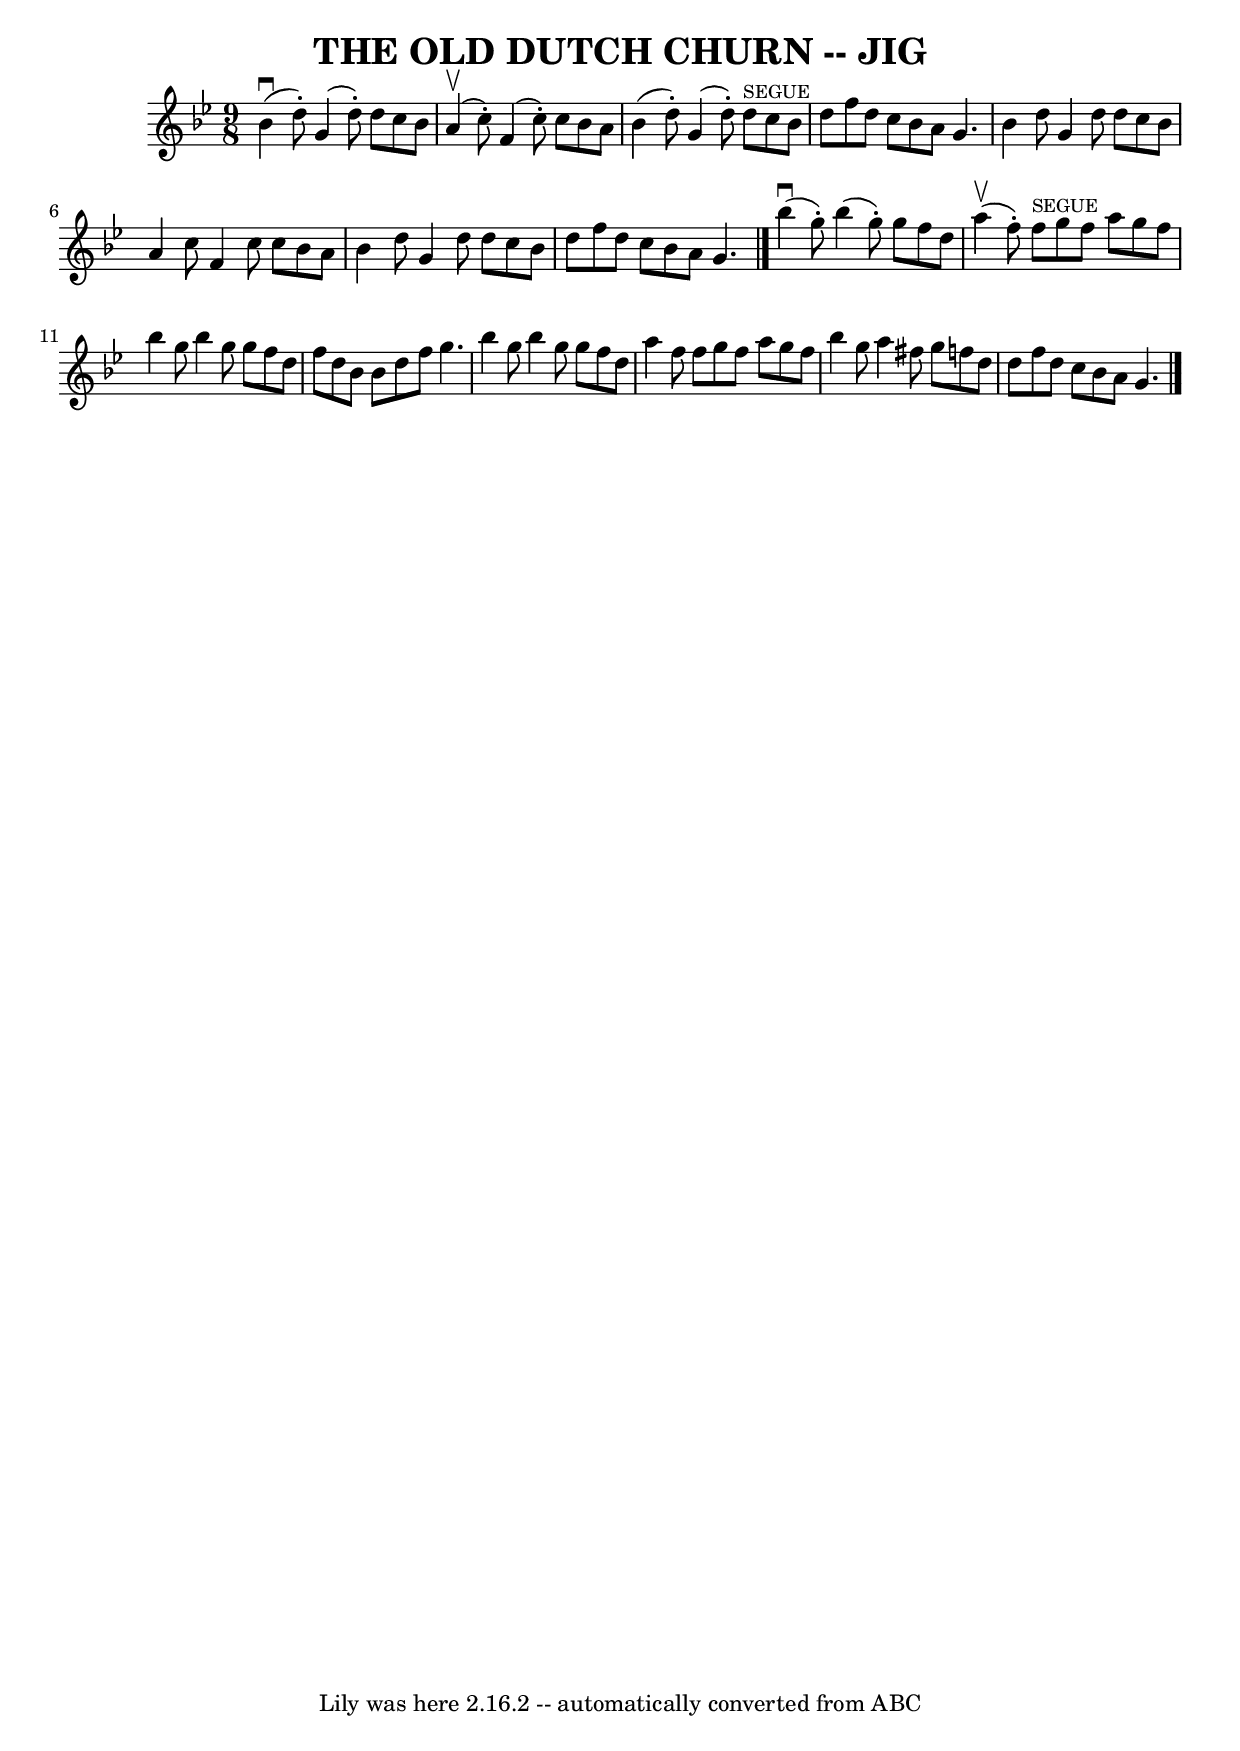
\version "2.16.2"
\include "Mammoth.ily"
\header {
  %% book = "Ryan's Mammoth Collection of Fiddle Tunes"
  crossRefNumber = "1"
  footnotes = ""
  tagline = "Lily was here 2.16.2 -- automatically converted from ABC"
  title = "THE OLD DUTCH CHURN -- JIG"

}
voicedefault =  {


  \time 9/8 
  \key g \minor
 bes'4 (^\downbow d''8 -.) g'4 (d''8 -.)  
  d''8 c''8 bes'8    |
  a'4 (^\upbow c''8 -.) f'4 (c''8 
  -.) c''8 bes'8 a'8    |
  bes'4 (d''8 -.) g'4 (d''8 
  -.) d''8^\segue c''8 bes'8    |
  d''8 f''8 d''8    
  c''8 bes'8 a'8 g'4.        |
  bes'4 d''8 g'4 d''8    
  d''8 c''8 bes'8    |
  a'4 c''8 f'4 c''8 c''8 bes'8 
  a'8    |
  bes'4 d''8 g'4 d''8 d''8 c''8 bes'8    
  |
  d''8 f''8 d''8 c''8 bes'8 a'8 g'4.    \bar "|."    
  bes''4 (^\downbow g''8 -.) bes''4 (g''8 -.) g''8 f''8    
  d''8    |
  a''4 (^\upbow f''8 -.) f''8^\segue g''8    
  f''8 a''8 g''8 f''8    |
  bes''4 g''8 bes''4 g''8    
  g''8 f''8 d''8    |
  f''8 d''8 bes'8 bes'8 d''8    
  f''8 g''4.        |
  bes''4 g''8 bes''4 g''8 g''8    
  f''8 d''8    |
  a''4 f''8 f''8 g''8 f''8 a''8 g''8 
  f''8    |
  bes''4 g''8 a''4 fis''8 g''8 f''!8 d''8 
  |
  d''8 f''8 d''8 c''8 bes'8 a'8 g'4.    \bar "|." 
  

}

\score{
  <<

    \context Staff="default"
    {
      \voicedefault 
      
    }

  >>
  \layout {
    
  }
  \midi {
  }

}
